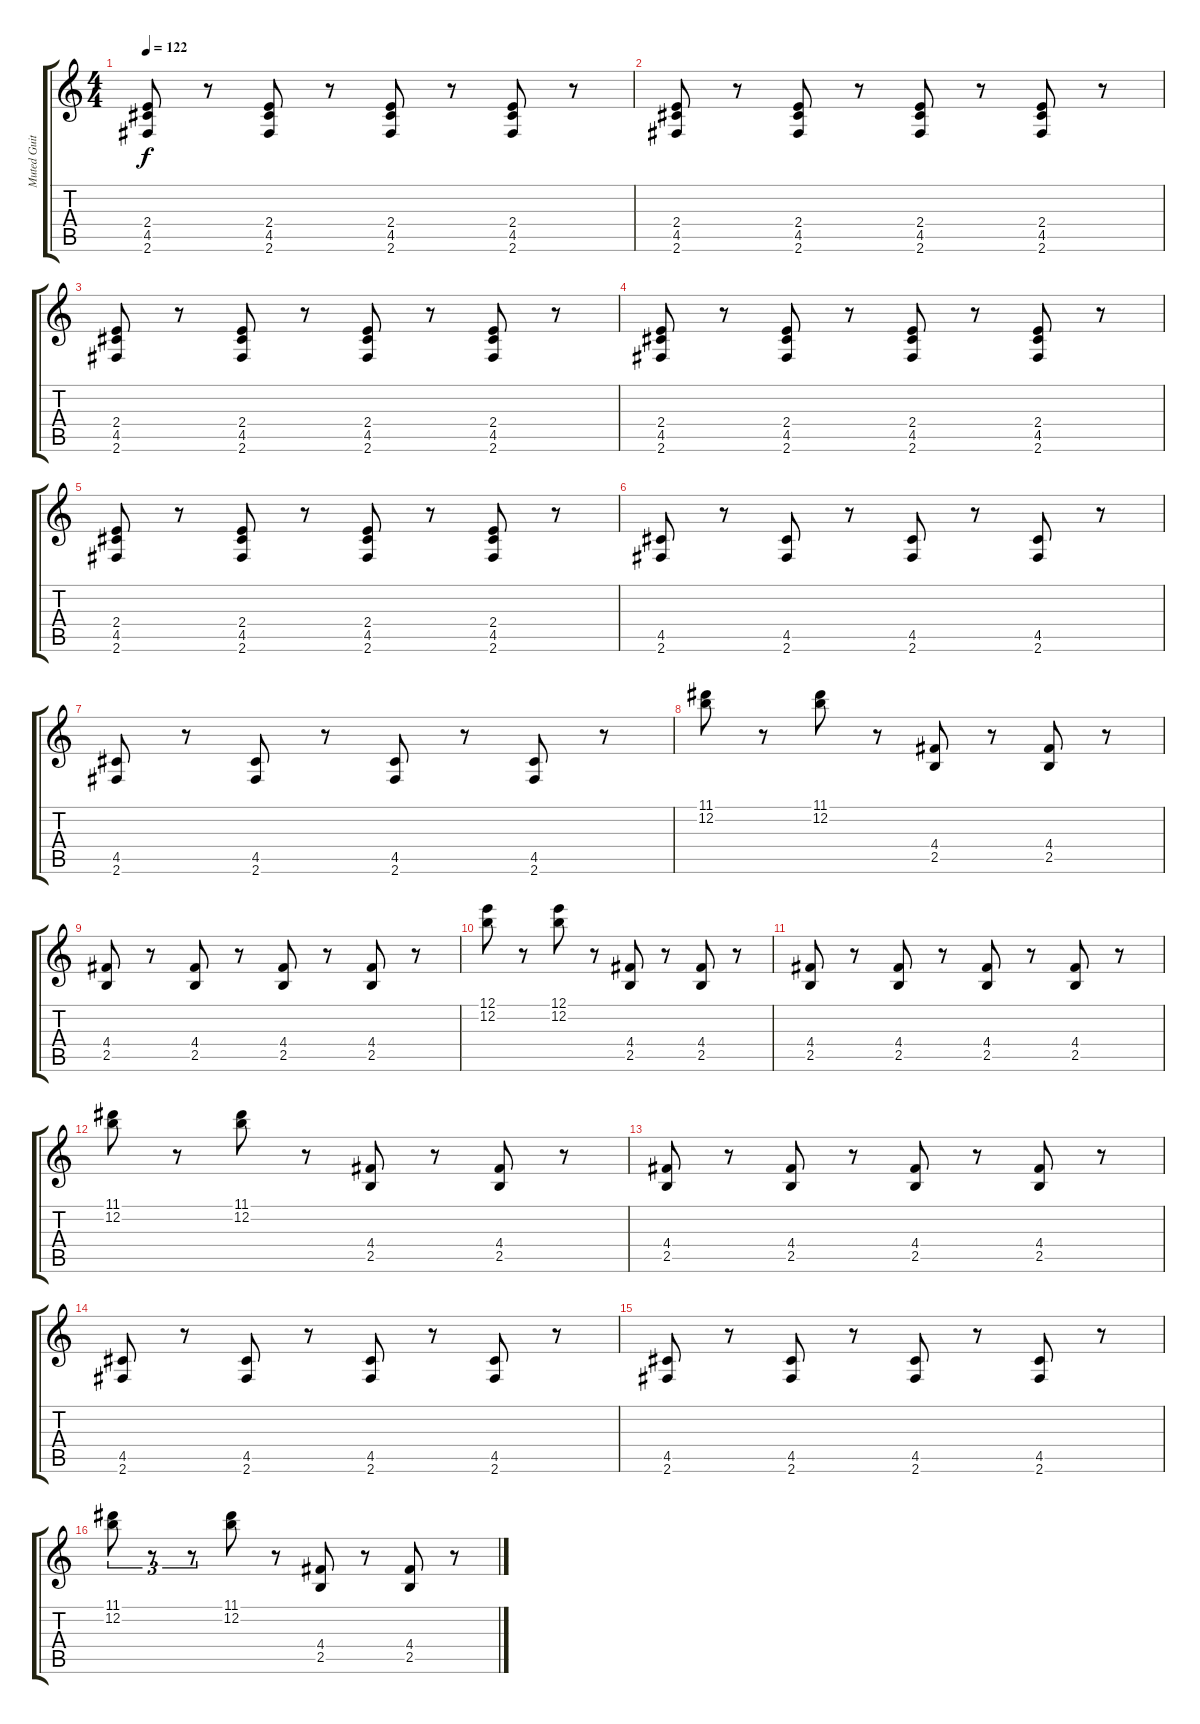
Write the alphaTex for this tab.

\track ("Muted Guitar" "Muted Guit") {instrument electricguitarmuted}
\staff {score tabs}
\tuning (E4 B3 G3 D3 A2 E2) {hide}
\ts (4 4)
\tempo 122
\clef g2
\ks c
(2.4 4.5 2.6).8{dy f instrument electricguitarmuted} r.8 (2.4 4.5 2.6).8 r.8 (2.4 4.5 2.6).8 r.8 (2.4 4.5 2.6).8 r.8 |
(2.4 4.5 2.6).8 r.8 (2.4 4.5 2.6).8 r.8 (2.4 4.5 2.6).8 r.8 (2.4 4.5 2.6).8 r.8 |
(2.4 4.5 2.6).8 r.8 (2.4 4.5 2.6).8 r.8 (2.4 4.5 2.6).8 r.8 (2.4 4.5 2.6).8 r.8 |
(2.4 4.5 2.6).8 r.8 (2.4 4.5 2.6).8 r.8 (2.4 4.5 2.6).8 r.8 (2.4 4.5 2.6).8 r.8 |
(2.4 4.5 2.6).8 r.8 (2.4 4.5 2.6).8 r.8 (2.4 4.5 2.6).8 r.8 (2.4 4.5 2.6).8 r.8 |
(4.5 2.6).8 r.8 (4.5 2.6).8 r.8 (4.5 2.6).8 r.8 (4.5 2.6).8 r.8 |
(4.5 2.6).8 r.8 (4.5 2.6).8 r.8 (4.5 2.6).8 r.8 (4.5 2.6).8 r.8 |
(11.1 12.2).8 r.8 (11.1 12.2).8 r.8 (4.4 2.5).8 r.8 (4.4 2.5).8 r.8 |
(4.4 2.5).8 r.8 (4.4 2.5).8 r.8 (4.4 2.5).8 r.8 (4.4 2.5).8 r.8 |
(12.1 12.2).8 r.8 (12.1 12.2).8 r.8 (4.4 2.5).8 r.8 (4.4 2.5).8 r.8 |
(4.4 2.5).8 r.8 (4.4 2.5).8 r.8 (4.4 2.5).8 r.8 (4.4 2.5).8 r.8 |
(11.1 12.2).8 r.8 (11.1 12.2).8 r.8 (4.4 2.5).8 r.8 (4.4 2.5).8 r.8 |
(4.4 2.5).8 r.8 (4.4 2.5).8 r.8 (4.4 2.5).8 r.8 (4.4 2.5).8 r.8 |
(4.5 2.6).8 r.8 (4.5 2.6).8 r.8 (4.5 2.6).8 r.8 (4.5 2.6).8 r.8 |
(4.5 2.6).8 r.8 (4.5 2.6).8 r.8 (4.5 2.6).8 r.8 (4.5 2.6).8 r.8 |
(11.1 12.2).8{tu (3 2)} r.8{tu (3 2)} r.8{tu (3 2)} (11.1 12.2).8 r.8 (4.4 2.5).8 r.8 (4.4 2.5).8 r.8
